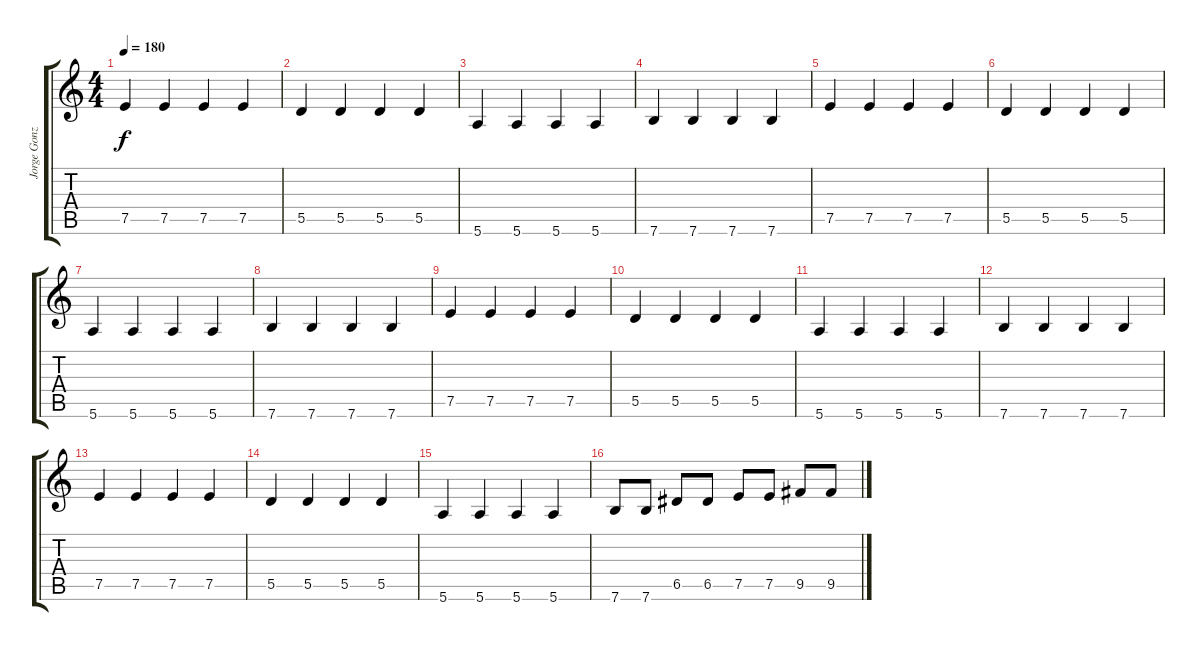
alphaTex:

\track ("Jorge Gonzalez" "Jorge Gonz") {instrument electricbassfinger}
\staff {score tabs}
\tuning (E4 B3 G3 D3 A2 E2) {hide}
\ts (4 4)
\tempo 180
\clef g2
\ks c
7.5.4{dy f} 7.5.4 7.5.4 7.5.4 |
5.5.4 5.5.4 5.5.4 5.5.4 |
5.6.4 5.6.4 5.6.4 5.6.4 |
7.6.4 7.6.4 7.6.4 7.6.4 |
7.5.4 7.5.4 7.5.4 7.5.4 |
5.5.4 5.5.4 5.5.4 5.5.4 |
5.6.4 5.6.4 5.6.4 5.6.4 |
7.6.4 7.6.4 7.6.4 7.6.4 |
7.5.4 7.5.4 7.5.4 7.5.4 |
5.5.4 5.5.4 5.5.4 5.5.4 |
5.6.4 5.6.4 5.6.4 5.6.4 |
7.6.4 7.6.4 7.6.4 7.6.4 |
7.5.4 7.5.4 7.5.4 7.5.4 |
5.5.4 5.5.4 5.5.4 5.5.4 |
5.6.4 5.6.4 5.6.4 5.6.4 |
7.6.8 7.6.8 6.5.8 6.5.8 7.5.8 7.5.8 9.5.8 9.5.8
